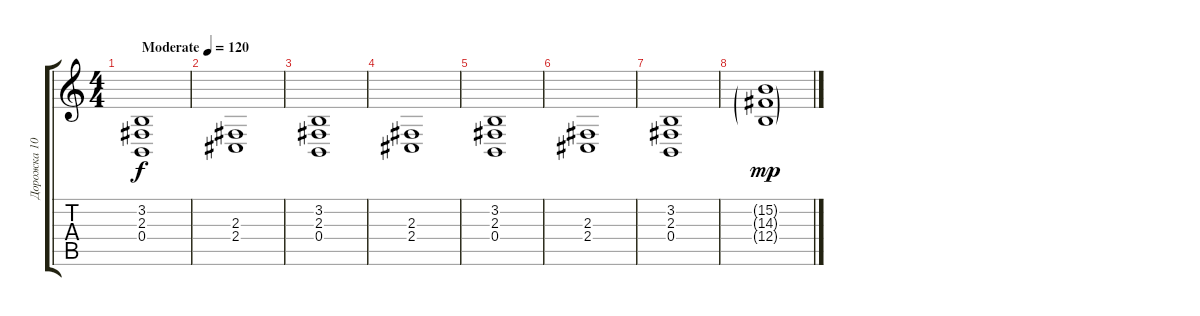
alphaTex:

\track ("Дорожка 10" "Дорожка 10") {instrument acousticgrandpiano}
\staff {score tabs}
\tuning (Db4 Ab3 E3 B2 Gb2 B1) {hide}
\ts (4 4)
\tempo (120 "Moderate")
\clef g2
\ks c
(3.2 2.3 0.4).1{dy f instrument acousticgrandpiano} |
(2.3 2.4).1 |
(3.2 2.3 0.4).1 |
(2.3 2.4).1 |
(3.2 2.3 0.4).1 |
(2.3 2.4).1 |
(3.2 2.3 0.4).1 |
(15.2{g} 14.3{g} 12.4{g}).1{dy mp}
